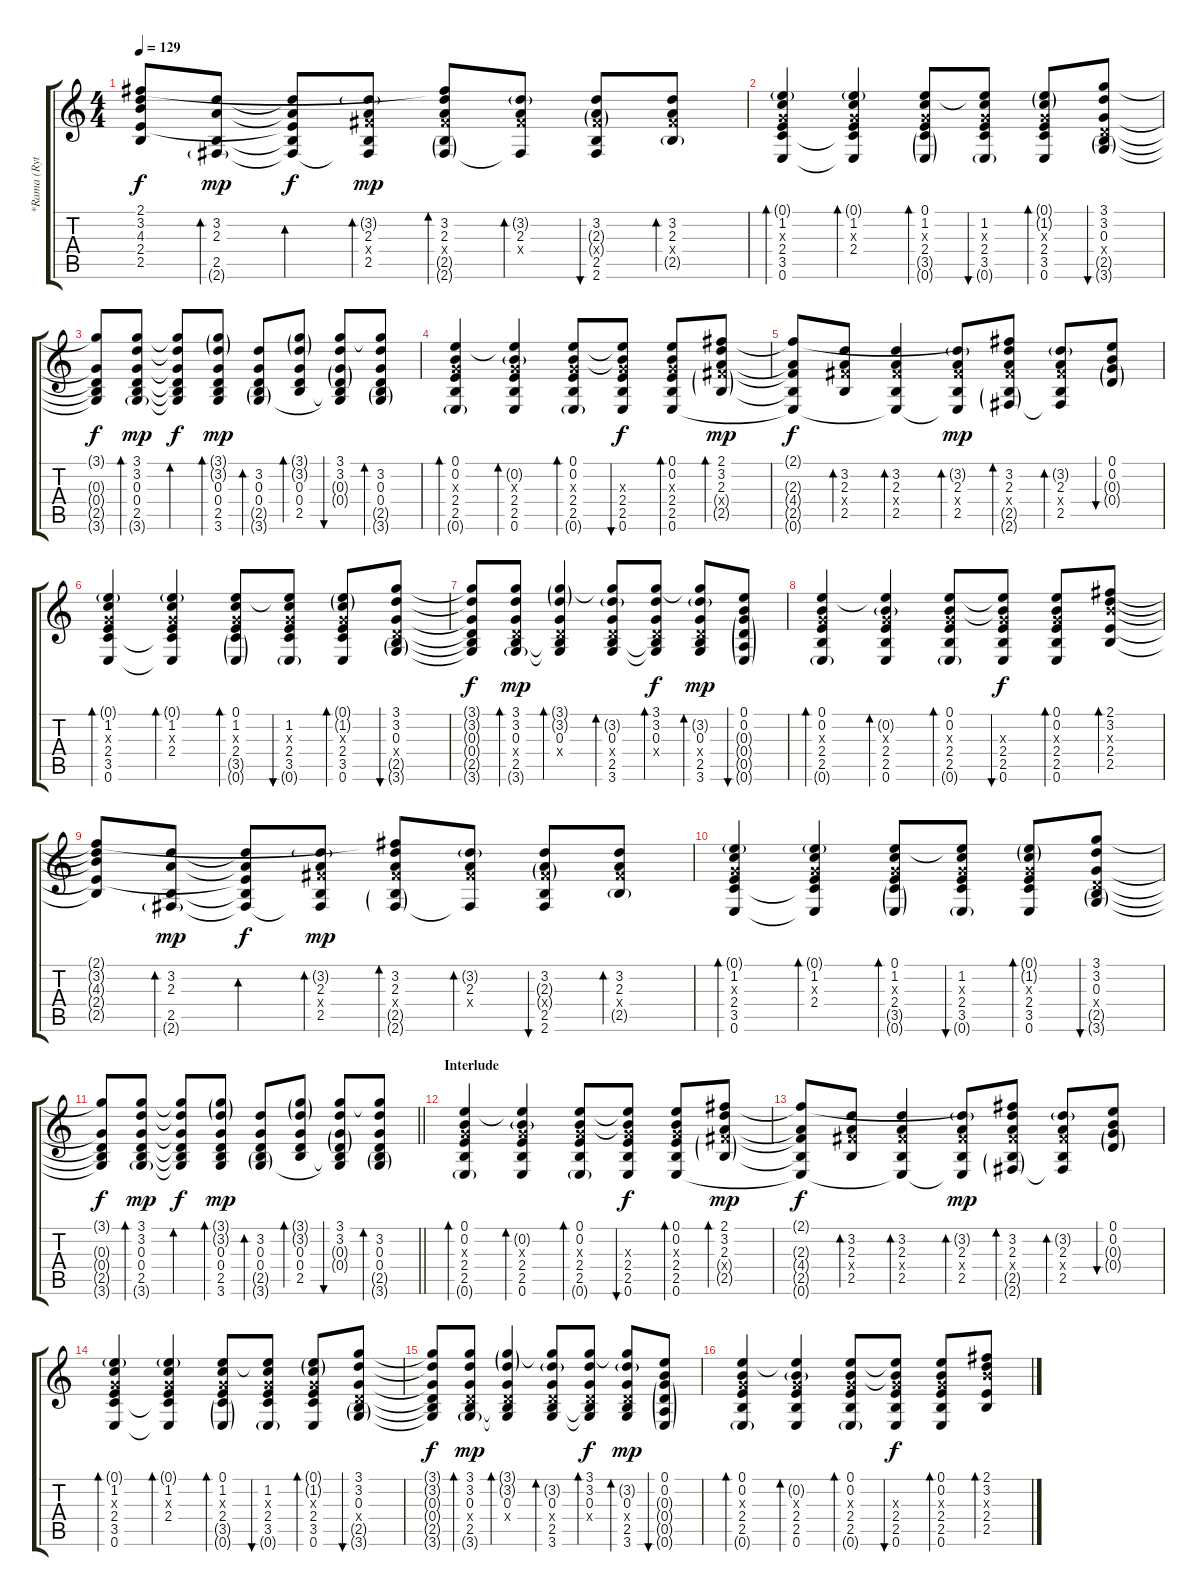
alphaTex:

\track ("*Rama (Rythm Guitar)" "*Rama (Ryt") {instrument electricguitarclean}
\staff {score tabs}
\tuning (E4 B3 G3 D3 A2 E2) {hide}
\ts (4 4)
\tempo 129
\clef g2
\ks c
(2.1{t} 3.2{t} 4.3{t} 2.4{t} 2.5{t}).8{dy f} (3.2 2.3 2.5 2.6{g}).8{bd 60 dy mp} (3.2{t} 2.3{t} 2.4{t} 2.5{t} 2.6{t}).8{bd 60 dy f} (3.2{g} 2.3 4.4{x} 2.5 2.6{t}).8{bd 60 dy mp} (2.1{t} 3.2 2.3 4.4{x} 2.5{g} 2.6{g}).8{bd 60} (3.2{g} 2.3 4.4{x} 2.6{t}).8{bd 60} (3.2 2.3{g} 4.4{g x} 2.5 2.6).8{bu 60} (3.2 2.3 4.4{x} 2.5{g}).8{bd 60} |
(0.1{g} 1.2 0.3{x} 2.4 3.5 0.6).4{bd 60} (0.1{g} 1.2 0.3{x} 2.4 3.5{t} 0.6{t}).4{bd 60} (0.1 1.2 0.3{x} 2.4 3.5{g} 0.6{g}).8{bd 60} (0.1{t} 1.2 0.3{x} 2.4 3.5 0.6{g}).8{bu 60} (0.1{g} 1.2{g} 0.3{x} 2.4 3.5 0.6).8{bd 60} (3.1 3.2 0.3 0.4{x} 2.5{g} 3.6{g}).8{bu 60} |
(3.1{t} 0.3{t} 0.4{t} 2.5{t} 3.6{t}).8{dy f} (3.1 3.2 0.3 0.4 2.5 3.6{g}).8{bd 60 dy mp} (3.1{t} 3.2{t} 0.3{t} 0.4{t} 2.5{t} 3.6{t}).8{bd 60 dy f} (3.1{g} 3.2{g} 0.3 0.4 2.5 3.6).8{bd 60 dy mp} (3.2 0.3 0.4 2.5{g} 3.6{g}).8{bd 60} (3.1{g} 3.2{g} 0.3 0.4 2.5).8{bd 60} (3.1 3.2 0.3{g} 0.4{g} 2.5{t} 3.6{t}).8{bu 60} (3.1{t} 3.2 0.3 0.4 2.5{g} 3.6{g}).8{bd 60} |
(0.1 0.2 0.3{x} 2.4 2.5 0.6{g}).4{bd 120} (0.1{t} 0.2{g} 0.3{x} 2.4 2.5 0.6).4{bd 60} (0.1 0.2 0.3{x} 2.4 2.5 0.6{g}).8{bd 60} (0.1{t} 0.2{t} 0.3{x} 2.4 2.5 0.6).8{bu 60 dy f} (0.1 0.2 0.3{x} 2.4 2.5 0.6).8{bd 60} (2.1 3.2 2.3 4.4{g x} 2.5{g}).8{bd 60 dy mp} |
(2.1{t} 2.3{t} 4.4{t} 2.5{t} 0.6{t}).8{dy f} (3.2 2.3 4.4{x} 2.5).8{bd 60} (3.2 2.3 4.4{x} 2.5 0.6{t}).4{bd 60} (3.2{g} 2.3 4.4{x} 2.5 0.6{t}).8{bd 60 dy mp} (2.1{t} 3.2 2.3 4.4{x} 2.5{g} 2.6{g}).8{bd 60} (3.2{g} 2.3 4.4{x} 2.5 2.6{t}).8{bd 60} (0.1 0.2 0.3{g} 0.4{g}).8{bu 60} |
(0.1{g} 1.2 0.3{x} 2.4 3.5 0.6).4{bd 60} (0.1{g} 1.2 0.3{x} 2.4 3.5{t} 0.6{t}).4{bd 60} (0.1 1.2 0.3{x} 2.4 3.5{g} 0.6{g}).8{bd 60} (0.1{t} 1.2 0.3{x} 2.4 3.5 0.6{g}).8{bu 60} (0.1{g} 1.2{g} 0.3{x} 2.4 3.5 0.6).8{bd 60} (3.1 3.2 0.3 0.4{x} 2.5{g} 3.6{g}).8{bu 60} |
(3.1{t} 3.2{t} 0.3{t} 0.4{t} 2.5{t} 3.6{t}).8{dy f} (3.1 3.2 0.3 0.4{x} 2.5 3.6{g}).8{bd 60 dy mp} (3.1{g} 3.2{g} 0.3 0.4{x} 2.5{t} 3.6{t}).4{bd 60} (3.1{t} 3.2{g} 0.3 0.4{x} 2.5 3.6).8{bd 60} (3.1 3.2 0.3 0.4{x} 2.5{t} 3.6{t}).8{bd 60 dy f} (3.1{t} 3.2{g} 0.3 0.4{x} 2.5 3.6).8{bd 60 dy mp} (0.1 0.2 0.3{g} 0.4{g} 0.5{g} 0.6{g}).8{bu 60} |
(0.1 0.2 0.3{x} 2.4 2.5 0.6{g}).4{bd 60} (0.1{t} 0.2{g} 0.3{x} 2.4 2.5 0.6).4{bd 60} (0.1 0.2 0.3{x} 2.4 2.5 0.6{g}).8{bd 60} (0.1{t} 0.2{t} 0.3{x} 2.4 2.5 0.6).8{bu 60 dy f} (0.1 0.2 0.3{x} 2.4 2.5 0.6).8{bd 60} (2.1 3.2 4.3{x} 2.4 2.5).8{bd 60} |
(2.1{t} 3.2{t} 4.3{t} 2.4{t} 2.5{t}).8 (3.2 2.3 2.5 2.6{g}).8{bd 60 dy mp} (3.2{t} 2.3{t} 2.4{t} 2.5{t} 2.6{t}).8{bd 60 dy f} (3.2{g} 2.3 4.4{x} 2.5 2.6{t}).8{bd 60 dy mp} (2.1{t} 3.2 2.3 4.4{x} 2.5{g} 2.6{g}).8{bd 60} (3.2{g} 2.3 4.4{x} 2.6{t}).8{bd 60} (3.2 2.3{g} 4.4{g x} 2.5 2.6).8{bu 60} (3.2 2.3 4.4{x} 2.5{g}).8{bd 60} |
(0.1{g} 1.2 0.3{x} 2.4 3.5 0.6).4{bd 60} (0.1{g} 1.2 0.3{x} 2.4 3.5{t} 0.6{t}).4{bd 60} (0.1 1.2 0.3{x} 2.4 3.5{g} 0.6{g}).8{bd 60} (0.1{t} 1.2 0.3{x} 2.4 3.5 0.6{g}).8{bu 60} (0.1{g} 1.2{g} 0.3{x} 2.4 3.5 0.6).8{bd 60} (3.1 3.2 0.3 0.4{x} 2.5{g} 3.6{g}).8{bu 60} |
\barLineRight lightlight
(3.1{t} 0.3{t} 0.4{t} 2.5{t} 3.6{t}).8{dy f} (3.1 3.2 0.3 0.4 2.5 3.6{g}).8{bd 60 dy mp} (3.1{t} 3.2{t} 0.3{t} 0.4{t} 2.5{t} 3.6{t}).8{bd 60 dy f} (3.1{g} 3.2{g} 0.3 0.4 2.5 3.6).8{bd 60 dy mp} (3.2 0.3 0.4 2.5{g} 3.6{g}).8{bd 60} (3.1{g} 3.2{g} 0.3 0.4 2.5).8{bd 60} (3.1 3.2 0.3{g} 0.4{g} 2.5{t} 3.6{t}).8{bu 60} (3.1{t} 3.2 0.3 0.4 2.5{g} 3.6{g}).8{bd 60} |
\section ("" "Interlude")
(0.1 0.2 0.3{x} 2.4 2.5 0.6{g}).4{bd 120} (0.1{t} 0.2{g} 0.3{x} 2.4 2.5 0.6).4{bd 60} (0.1 0.2 0.3{x} 2.4 2.5 0.6{g}).8{bd 60} (0.1{t} 0.2{t} 0.3{x} 2.4 2.5 0.6).8{bu 60 dy f} (0.1 0.2 0.3{x} 2.4 2.5 0.6).8{bd 60} (2.1 3.2 2.3 4.4{g x} 2.5{g}).8{bd 60 dy mp} |
(2.1{t} 2.3{t} 4.4{t} 2.5{t} 0.6{t}).8{dy f} (3.2 2.3 4.4{x} 2.5).8{bd 60} (3.2 2.3 4.4{x} 2.5 0.6{t}).4{bd 60} (3.2{g} 2.3 4.4{x} 2.5 0.6{t}).8{bd 60 dy mp} (2.1{t} 3.2 2.3 4.4{x} 2.5{g} 2.6{g}).8{bd 60} (3.2{g} 2.3 4.4{x} 2.5 2.6{t}).8{bd 60} (0.1 0.2 0.3{g} 0.4{g}).8{bu 60} |
(0.1{g} 1.2 0.3{x} 2.4 3.5 0.6).4{bd 60} (0.1{g} 1.2 0.3{x} 2.4 3.5{t} 0.6{t}).4{bd 60} (0.1 1.2 0.3{x} 2.4 3.5{g} 0.6{g}).8{bd 60} (0.1{t} 1.2 0.3{x} 2.4 3.5 0.6{g}).8{bu 60} (0.1{g} 1.2{g} 0.3{x} 2.4 3.5 0.6).8{bd 60} (3.1 3.2 0.3 0.4{x} 2.5{g} 3.6{g}).8{bu 60} |
(3.1{t} 3.2{t} 0.3{t} 0.4{t} 2.5{t} 3.6{t}).8{dy f} (3.1 3.2 0.3 0.4{x} 2.5 3.6{g}).8{bd 60 dy mp} (3.1{g} 3.2{g} 0.3 0.4{x} 2.5{t} 3.6{t}).4{bd 60} (3.1{t} 3.2{g} 0.3 0.4{x} 2.5 3.6).8{bd 60} (3.1 3.2 0.3 0.4{x} 2.5{t} 3.6{t}).8{bd 60 dy f} (3.1{t} 3.2{g} 0.3 0.4{x} 2.5 3.6).8{bd 60 dy mp} (0.1 0.2 0.3{g} 0.4{g} 0.5{g} 0.6{g}).8{bu 60} |
(0.1 0.2 0.3{x} 2.4 2.5 0.6{g}).4{bd 60} (0.1{t} 0.2{g} 0.3{x} 2.4 2.5 0.6).4{bd 60} (0.1 0.2 0.3{x} 2.4 2.5 0.6{g}).8{bd 60} (0.1{t} 0.2{t} 0.3{x} 2.4 2.5 0.6).8{bu 60 dy f} (0.1 0.2 0.3{x} 2.4 2.5 0.6).8{bd 60} (2.1 3.2 4.3{x} 2.4 2.5).8{bd 60}
